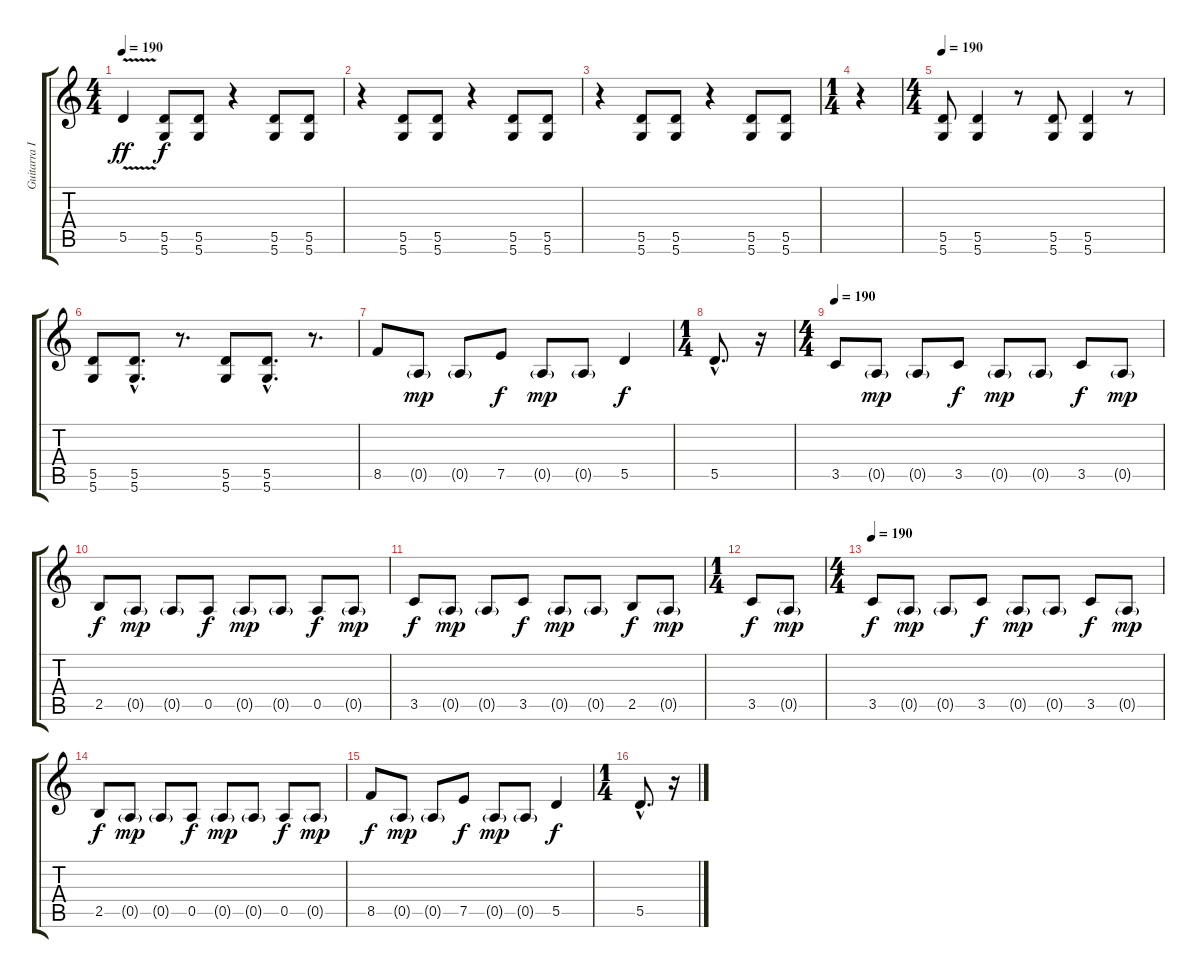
\track ("Guitarra II" "Guitarra I") {instrument overdrivenguitar}
\staff {score tabs}
\tuning (E4 B3 G3 D3 A2 D2) {hide}
\ts (4 4)
\tempo 190
\clef g2
\ks c
5.5{v}.4{dy ff} (5.5 5.6).8{dy f} (5.5 5.6).8 r.4 (5.5 5.6).8 (5.5 5.6).8 |
r.4 (5.5 5.6).8 (5.5 5.6).8 r.4 (5.5 5.6).8 (5.5 5.6).8 |
r.4 (5.5 5.6).8 (5.5 5.6).8 r.4 (5.5 5.6).8 (5.5 5.6).8 |
\ts (1 4)
r.4 |
\ts (4 4)
\tempo 190
(5.5 5.6).8 (5.5 5.6).4 r.8 (5.5 5.6).8 (5.5 5.6).4 r.8 |
(5.5 5.6).8 (5.5{hac} 5.6{hac}).8{d} r.8{d} (5.5 5.6).8 (5.5{hac} 5.6{hac}).8{d} r.8{d} |
8.5.8 0.5{g}.8{dy mp} 0.5{g}.8 7.5.8{dy f} 0.5{g}.8{dy mp} 0.5{g}.8 5.5.4{dy f} |
\ts (1 4)
5.5{hac}.8{d} r.16 |
\ts (4 4)
\tempo 190
3.5.8{volume 13} 0.5{g}.8{dy mp} 0.5{g}.8 3.5.8{dy f} 0.5{g}.8{dy mp} 0.5{g}.8 3.5.8{dy f} 0.5{g}.8{dy mp} |
2.5.8{dy f} 0.5{g}.8{dy mp} 0.5{g}.8 0.5.8{dy f} 0.5{g}.8{dy mp} 0.5{g}.8 0.5.8{dy f} 0.5{g}.8{dy mp} |
3.5.8{dy f} 0.5{g}.8{dy mp} 0.5{g}.8 3.5.8{dy f} 0.5{g}.8{dy mp} 0.5{g}.8 2.5.8{dy f} 0.5{g}.8{dy mp} |
\ts (1 4)
3.5.8{dy f} 0.5{g}.8{dy mp} |
\ts (4 4)
\tempo 190
3.5.8{dy f volume 13} 0.5{g}.8{dy mp} 0.5{g}.8 3.5.8{dy f} 0.5{g}.8{dy mp} 0.5{g}.8 3.5.8{dy f} 0.5{g}.8{dy mp} |
2.5.8{dy f} 0.5{g}.8{dy mp} 0.5{g}.8 0.5.8{dy f} 0.5{g}.8{dy mp} 0.5{g}.8 0.5.8{dy f} 0.5{g}.8{dy mp} |
8.5.8{dy f} 0.5{g}.8{dy mp} 0.5{g}.8 7.5.8{dy f} 0.5{g}.8{dy mp} 0.5{g}.8 5.5.4{dy f} |
\ts (1 4)
5.5{hac}.8{d} r.16
